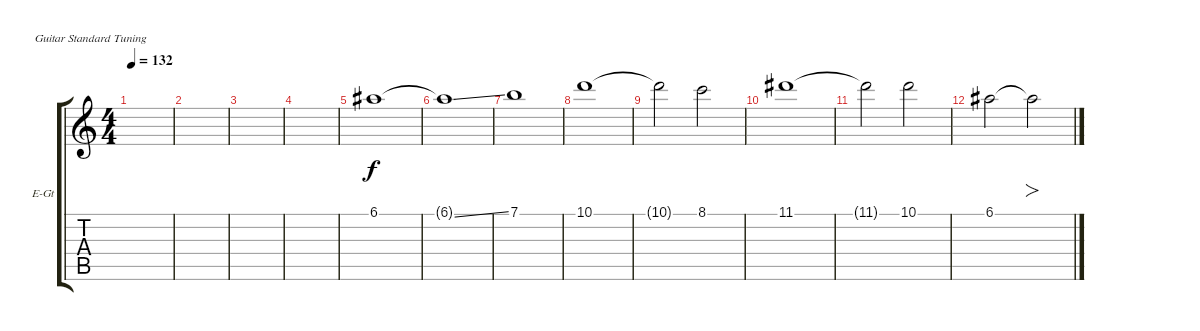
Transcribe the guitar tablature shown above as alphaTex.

\defaultSystemsLayout 4
\bracketExtendMode groupsimilarinstruments
\firstSystemTrackNameOrientation horizontal
\otherSystemsTrackNameOrientation horizontal
\track ("Sawtooth" "E-Gt") {instrument electricguitarclean}
\staff {score tabs}
\tuning (E4 B3 G3 D3 A2 E2)
\ts (4 4)
\tempo 132
\clef g2
\scale
0.333333
\ks c
|
\scale
0.333333 |
\scale
0.333333 |
\scale
0.333333 |
\scale
0.333333 6.1.1 |
\scale
0.333333 6.1{ss t}.1 |
\scale
0.333333 7.1.1 |
\scale
0.333333 10.1.1 |
\scale
0.333333 10.1{t}.2 8.1.2 |
\scale
0.333333 11.1.1 |
\scale
0.333333 11.1{t}.2 10.1.2 |
\scale
0.333333 6.1.2 6.1{t}.2{fo} |
\scale
0.333333 |
\scale
0.333333 |
\scale
0.333333 |
\scale
0.333333
